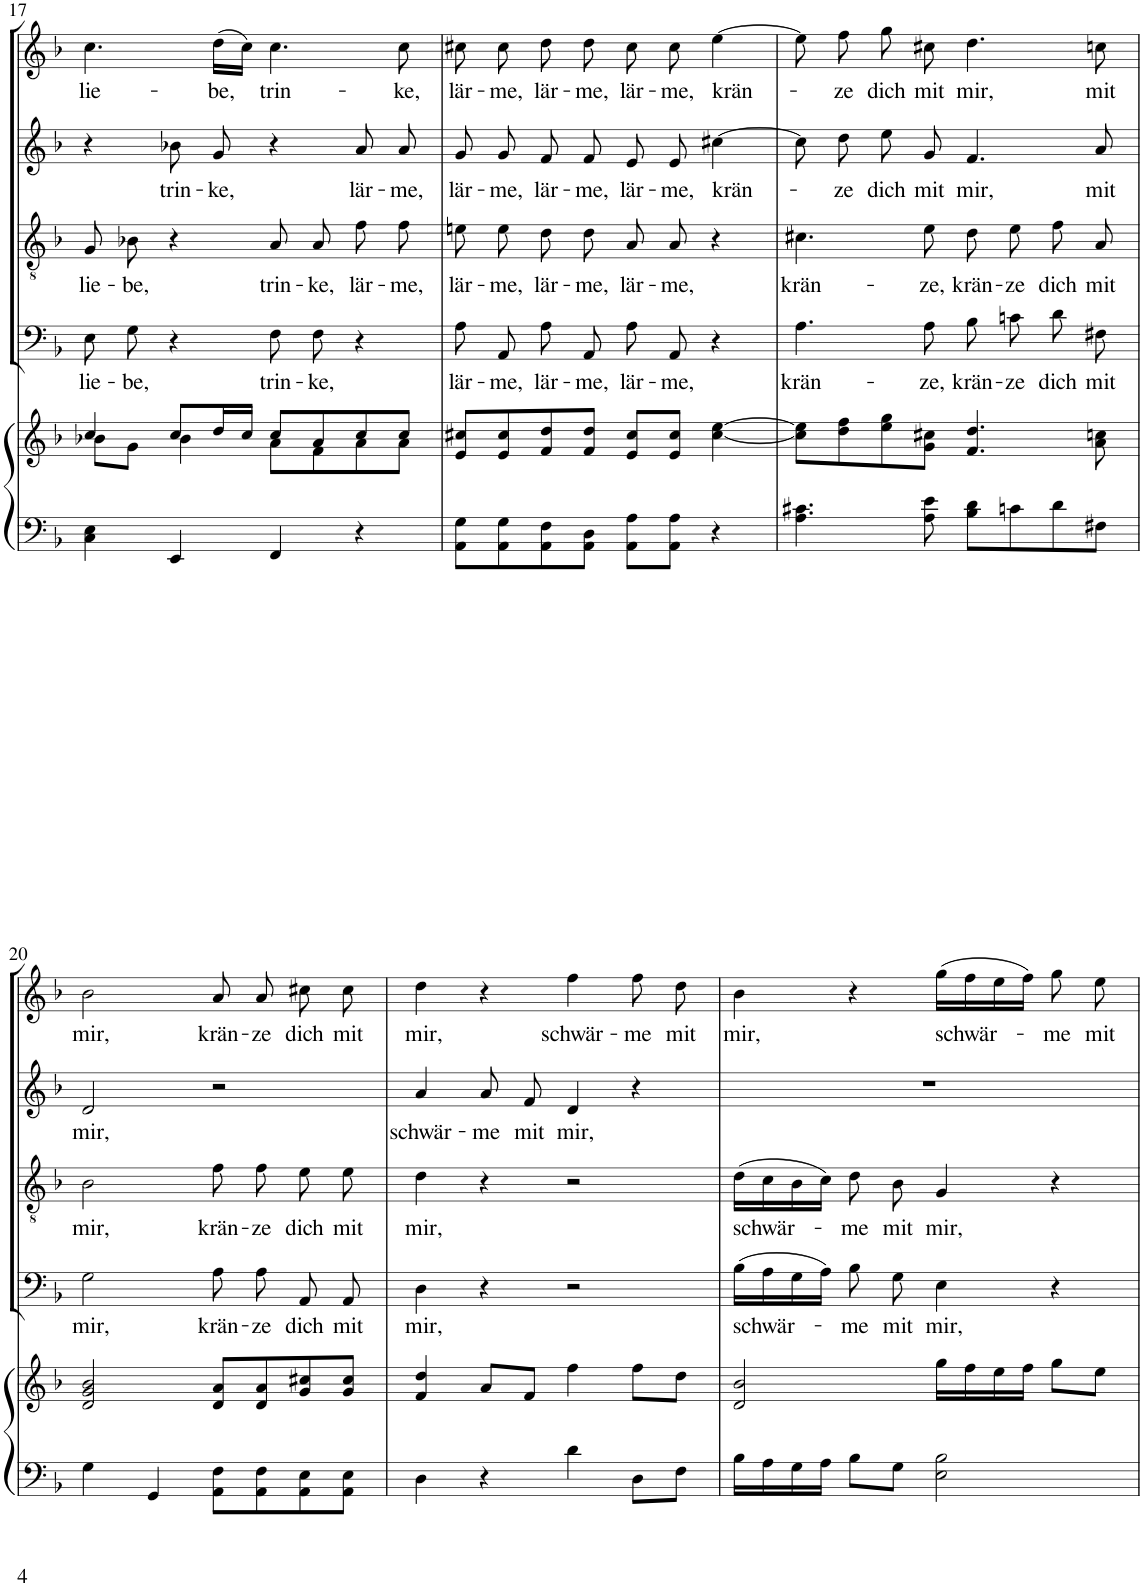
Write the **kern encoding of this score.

**kern	**kern	**kern	**text	**kern	**text	**kern	**text	**kern	**text
*part5	*part5	*part4	*part4	*part3	*part3	*part2	*part2	*part1	*part1
*staff6	*staff5	*staff4	*staff4	*staff3	*staff3	*staff2	*staff2	*staff1	*staff1
*I"Pianoforte	*	*I"Basso	*	*I"Tenore	*	*I"Alto	*	*I"Soprano	*
*I'Pno	*	*	*	*	*	*	*	*	*
!!LO:PB:g=z
*clefF4	*clefG2	*clefF4	*	*clefGv2	*	*clefG2	*	*clefG2	*
*	*	*	*	*Trd1c2	*	*	*	*	*
*k[b-]	*k[b-]	*k[b-]	*	*k[b-]	*	*k[b-]	*	*k[b-]	*
*M4/4	*M4/4	*M4/4	*	*M4/4	*	*M4/4	*	*M4/4	*
*met(c)	*met(c)	*met(c)	*	*met(c)	*	*met(c)	*	*met(c)	*
=17	=17	=17	=17	=17	=17	=17	=17	=17	=17
*	*^	*	*	*	*	*	*	*	*
!	!	!	!	!LO:LY:b	!	!LO:LY:b	!	!	!	!LO:LY:b
4C\ 4E\	4cc/	8b-X\L	8E\	lie-	8G/	lie-	4r	.	4.cc\	lie-
!	!	!	!	!LO:LY:b	!	!LO:LY:b	!	!	!	!
.	.	8g\J	8G\	-be,	8B-X\	-be,	.	.	.	.
!	!	!	!	!	!	!	!	!LO:LY:b	!	!
4EE/	8cc/L	4b-\	4r	.	4r	.	8b-X/L	trin-	.	.
!	!	!	!	!	!	!	!	!LO:LY:b	!	!LO:LY:b
.	16dd/L	.	.	.	.	.	8g/J	-ke,	(16dd\LL	-be,
.	16cc/JJ	.	.	.	.	.	.	.	16cc\JJ)	.
!	!	!	!	!LO:LY:b	!	!LO:LY:b	!	!	!	!LO:LY:b
4FF/	8cc/L	8a\L	8F\	trin-	8A/	trin-	4r	.	4.cc\	trin-
!	!	!	!	!LO:LY:b	!	!LO:LY:b	!	!	!	!
.	8a/	8f\	8F\	-ke,	8A/	-ke,	.	.	.	.
!	!	!	!	!	!	!LO:LY:b	!	!LO:LY:b	!	!
4r	8cc/	8a\	4r	.	8f\	lär-	8a/L	lär-	.	.
!	!	!	!	!	!	!LO:LY:b	!	!LO:LY:b	!	!LO:LY:b
.	8cc/J	8a\J	.	.	8f\	-me,	8a/J	-me,	8cc\	-ke,
=18	=18	=18	=18	=18	=18	=18	=18	=18	=18	=18
!	!	!	!	!LO:LY:b	!	!LO:LY:b	!	!LO:LY:b	!	!LO:LY:b
*	*v	*v	*	*	*	*	*	*	*	*
8AA\ 8G\L	8e/ 8cc#X/L	8A\	lär-	8en\	lär-	8g/L	lär-	8cc#X\	lär-
!	!	!	!LO:LY:b	!	!LO:LY:b	!	!LO:LY:b	!	!LO:LY:b
8AA\ 8G\	8e/ 8cc#/	8AA/	-me,	8e\	-me,	8g/J	-me,	8cc#\	-me,
!	!	!	!LO:LY:b	!	!LO:LY:b	!	!LO:LY:b	!	!LO:LY:b
8AA\ 8F\	8f/ 8dd/	8A\	lär-	8d\	lär-	8f/L	lär-	8dd\	lär-
!	!	!	!LO:LY:b	!	!LO:LY:b	!	!LO:LY:b	!	!LO:LY:b
8AA\ 8D\J	8f/ 8dd/J	8AA/	-me,	8d\	-me,	8f/J	-me,	8dd\	-me,
!	!	!	!LO:LY:b	!	!LO:LY:b	!	!LO:LY:b	!	!LO:LY:b
8AA\ 8A\L	8e/ 8cc#/L	8A\	lär-	8A/	lär-	8e/L	lär-	8cc#\	lär-
!	!	!	!LO:LY:b	!	!LO:LY:b	!	!LO:LY:b	!	!LO:LY:b
8AA\ 8A\J	8e/ 8cc#/J	8AA/	-me,	8A/	-me,	8e/J	-me,	8cc#\	-me,
!	!	!	!	!	!	!	!LO:LY:b	!	!LO:LY:b
4r	[4cc#\ [4ee\	4r	.	4r	.	[4cc#X\	krän-	[4ee\	krän-
=19	=19	=19	=19	=19	=19	=19	=19	=19	=19
!	!	!	!LO:LY:b	!	!LO:LY:b	!	!	!	!
4.A\ 4.c#X\	8cc#\] 8ee\]L	4.A\	krän-	4.c#X\	krän-	8cc#\L]	.	8ee\]	.
!	!	!	!	!	!	!	!LO:LY:b	!	!LO:LY:b
.	8dd\ 8ff\	.	.	.	.	8dd\J	-ze	8ff\	-ze
!	!	!	!	!	!	!	!LO:LY:b	!	!LO:LY:b
.	8ee\ 8gg\	.	.	.	.	8ee\L	dich	8gg\	dich
!	!	!	!LO:LY:b	!	!LO:LY:b	!	!LO:LY:b	!	!LO:LY:b
8A\ 8e\	8g\ 8cc#X\J	8A\	-ze,	8e\	-ze,	8g\J	mit	8cc#X\	mit
!	!	!	!LO:LY:b	!	!LO:LY:b	!	!LO:LY:b	!	!LO:LY:b
8B-\ 8d\L	4.f/ 4.dd/	8B-\	krän-	8d\	krän-	4.f/	mir,	4.dd\	mir,
!	!	!	!LO:LY:b	!	!LO:LY:b	!	!	!	!
8cn\	.	8cn\	-ze	8e\	-ze	.	.	.	.
!	!	!	!LO:LY:b	!	!LO:LY:b	!	!	!	!
8d\	.	8d\	dich	8f\	dich	.	.	.	.
!	!	!	!LO:LY:b	!	!LO:LY:b	!	!LO:LY:b	!	!LO:LY:b
8F#X\J	8a\ 8ccn\	8F#X\	mit	8A/	mit	8a/	mit	8ccn\	mit
!!LO:LB:g=z
=20	=20	=20	=20	=20	=20	=20	=20	=20	=20
!	!	!	!LO:LY:b	!	!LO:LY:b	!	!LO:LY:b	!	!LO:LY:b
4G\	2d/ 2g/ 2b-/	2G\	mir,	2B-\	mir,	2d/	mir,	2b-\	mir,
4GG/	.	.	.	.	.	.	.	.	.
!	!	!	!LO:LY:b	!	!LO:LY:b	!	!	!	!LO:LY:b
8AA\ 8F\L	8d/ 8a/L	8A\	krän-	8f\	krän-	2r	.	8a/	krän-
!	!	!	!LO:LY:b	!	!LO:LY:b	!	!	!	!LO:LY:b
8AA\ 8F\	8d/ 8a/	8A\	-ze	8f\	-ze	.	.	8a/	-ze
!	!	!	!LO:LY:b	!	!LO:LY:b	!	!	!	!LO:LY:b
8AA\ 8E\	8g/ 8cc#X/	8AA/	dich	8e\	dich	.	.	8cc#X\	dich
!	!	!	!LO:LY:b	!	!LO:LY:b	!	!	!	!LO:LY:b
8AA\ 8E\J	8g/ 8cc#/J	8AA/	mit	8e\	mit	.	.	8cc#\	mit
=21	=21	=21	=21	=21	=21	=21	=21	=21	=21
!	!	!	!LO:LY:b	!	!LO:LY:b	!	!LO:LY:b	!	!LO:LY:b
4D\	4f/ 4dd/	4D\	mir,	4d\	mir,	4a/	schwär-	4dd\	mir,
!	!	!	!	!	!	!	!LO:LY:b	!	!
4r	8a/L	4r	.	4r	.	8a/L	-me	4r	.
!	!	!	!	!	!	!	!LO:LY:b	!	!
.	8f/J	.	.	.	.	8f/J	mit	.	.
!	!	!	!	!	!	!	!LO:LY:b	!	!LO:LY:b
4d\	4ff\	2r	.	2r	.	4d/	mir,	4ff\	schwär-
!	!	!	!	!	!	!	!	!	!LO:LY:b
8D\L	8ff\L	.	.	.	.	4r	.	8ff\	-me
!	!	!	!	!	!	!	!	!	!LO:LY:b
8F\J	8dd\J	.	.	.	.	.	.	8dd\	mit
=22	=22	=22	=22	=22	=22	=22	=22	=22	=22
!	!	!	!LO:LY:b	!	!LO:LY:b	!	!	!	!LO:LY:b
16B-\LL	2d/ 2b-/	(16B-\LL	schwär-	(16d\LL	schwär-	1r	.	4b-\	mir,
16A\	.	16A\	.	16c\	.	.	.	.	.
16G\	.	16G\	.	16B-\	.	.	.	.	.
16A\JJ	.	16A\JJ)	.	16c\JJ)	.	.	.	.	.
!	!	!	!LO:LY:b	!	!LO:LY:b	!	!	!	!
8B-\L	.	8B-\	-me	8d\	-me	.	.	4r	.
!	!	!	!LO:LY:b	!	!LO:LY:b	!	!	!	!
8G\J	.	8G\	mit	8B-\	mit	.	.	.	.
!	!	!	!LO:LY:b	!	!LO:LY:b	!	!	!	!LO:LY:b
2E\ 2B-\	16gg\LL	4E\	mir,	4G/	mir,	.	.	(16gg\LL	schwär-
.	16ff\	.	.	.	.	.	.	16ff\	.
.	16ee\	.	.	.	.	.	.	16ee\	.
.	16ff\JJ	.	.	.	.	.	.	16ff\JJ)	.
!	!	!	!	!	!	!	!	!	!LO:LY:b
.	8gg\L	4r	.	4r	.	.	.	8gg\	-me
!	!	!	!	!	!	!	!	!	!LO:LY:b
.	8ee\J	.	.	.	.	.	.	8ee\	mit
=	=	=	=	=	=	=	=	=	=
*-	*-	*-	*-	*-	*-	*-	*-	*-	*-
